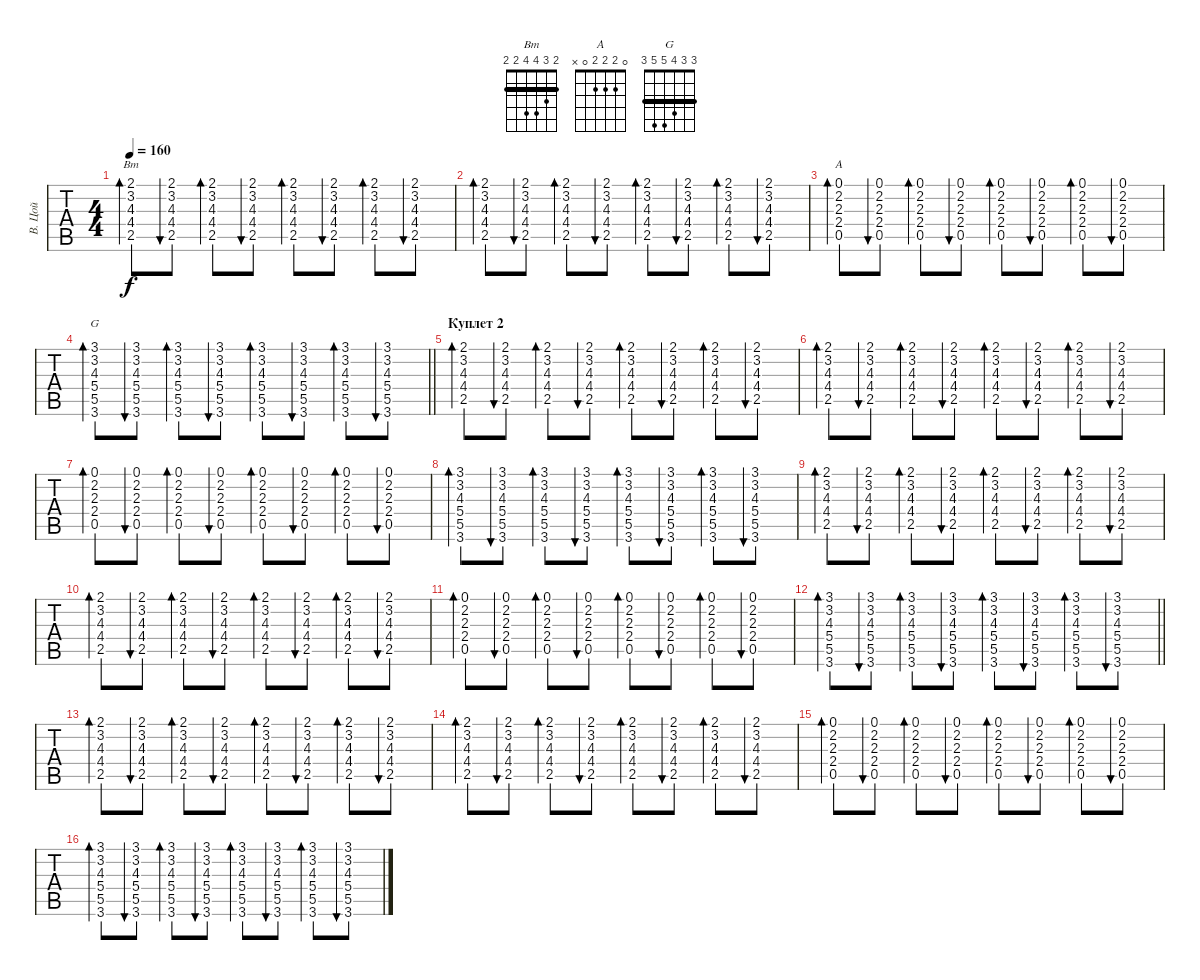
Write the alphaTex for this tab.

\track ("В. Цой" "В. Цой") {instrument acousticguitarsteel}
\staff {tabs}
\tuning (E4 B3 G3 D3 A2 E2) {hide}
\chord ("Bm" 2 3 4 4 2 2) {barre 2}
\chord ("A" 0 2 2 2 0 x)
\chord ("G" 3 3 4 5 5 3) {barre 3}
\ts (4 4)
\tempo 160
\clef g2
\ks c
(2.1 3.2 4.3 4.4 2.5).8{bd 30 ch "Bm" dy f} (2.1 3.2 4.3 4.4 2.5).8{bu 30} (2.1 3.2 4.3 4.4 2.5).8{bd 30} (2.1 3.2 4.3 4.4 2.5).8{bu 30} (2.1 3.2 4.3 4.4 2.5).8{bd 30} (2.1 3.2 4.3 4.4 2.5).8{bu 30} (2.1 3.2 4.3 4.4 2.5).8{bd 30} (2.1 3.2 4.3 4.4 2.5).8{bu 30} |
(2.1 3.2 4.3 4.4 2.5).8{bd 30} (2.1 3.2 4.3 4.4 2.5).8{bu 30} (2.1 3.2 4.3 4.4 2.5).8{bd 30} (2.1 3.2 4.3 4.4 2.5).8{bu 30} (2.1 3.2 4.3 4.4 2.5).8{bd 30} (2.1 3.2 4.3 4.4 2.5).8{bu 30} (2.1 3.2 4.3 4.4 2.5).8{bd 30} (2.1 3.2 4.3 4.4 2.5).8{bu 30} |
(0.1 2.2 2.3 2.4 0.5).8{bd 30 ch "A"} (0.1 2.2 2.3 2.4 0.5).8{bu 30} (0.1 2.2 2.3 2.4 0.5).8{bd 30} (0.1 2.2 2.3 2.4 0.5).8{bu 30} (0.1 2.2 2.3 2.4 0.5).8{bd 30} (0.1 2.2 2.3 2.4 0.5).8{bu 30} (0.1 2.2 2.3 2.4 0.5).8{bd 30} (0.1 2.2 2.3 2.4 0.5).8{bu 30} |
\barLineRight lightlight
(3.1 3.2 4.3 5.4 5.5 3.6).8{bd 30 ch "G"} (3.1 3.2 4.3 5.4 5.5 3.6).8{bu 30} (3.1 3.2 4.3 5.4 5.5 3.6).8{bd 30} (3.1 3.2 4.3 5.4 5.5 3.6).8{bu 30} (3.1 3.2 4.3 5.4 5.5 3.6).8{bd 30} (3.1 3.2 4.3 5.4 5.5 3.6).8{bu 30} (3.1 3.2 4.3 5.4 5.5 3.6).8{bd 30} (3.1 3.2 4.3 5.4 5.5 3.6).8{bu 30} |
\section ("" "Куплет 2")
(2.1 3.2 4.3 4.4 2.5).8{bd 30} (2.1 3.2 4.3 4.4 2.5).8{bu 30} (2.1 3.2 4.3 4.4 2.5).8{bd 30} (2.1 3.2 4.3 4.4 2.5).8{bu 30} (2.1 3.2 4.3 4.4 2.5).8{bd 30} (2.1 3.2 4.3 4.4 2.5).8{bu 30} (2.1 3.2 4.3 4.4 2.5).8{bd 30} (2.1 3.2 4.3 4.4 2.5).8{bu 30} |
(2.1 3.2 4.3 4.4 2.5).8{bd 30} (2.1 3.2 4.3 4.4 2.5).8{bu 30} (2.1 3.2 4.3 4.4 2.5).8{bd 30} (2.1 3.2 4.3 4.4 2.5).8{bu 30} (2.1 3.2 4.3 4.4 2.5).8{bd 30} (2.1 3.2 4.3 4.4 2.5).8{bu 30} (2.1 3.2 4.3 4.4 2.5).8{bd 30} (2.1 3.2 4.3 4.4 2.5).8{bu 30} |
(0.1 2.2 2.3 2.4 0.5).8{bd 30} (0.1 2.2 2.3 2.4 0.5).8{bu 30} (0.1 2.2 2.3 2.4 0.5).8{bd 30} (0.1 2.2 2.3 2.4 0.5).8{bu 30} (0.1 2.2 2.3 2.4 0.5).8{bd 30} (0.1 2.2 2.3 2.4 0.5).8{bu 30} (0.1 2.2 2.3 2.4 0.5).8{bd 30} (0.1 2.2 2.3 2.4 0.5).8{bu 30} |
(3.1 3.2 4.3 5.4 5.5 3.6).8{bd 30} (3.1 3.2 4.3 5.4 5.5 3.6).8{bu 30} (3.1 3.2 4.3 5.4 5.5 3.6).8{bd 30} (3.1 3.2 4.3 5.4 5.5 3.6).8{bu 30} (3.1 3.2 4.3 5.4 5.5 3.6).8{bd 30} (3.1 3.2 4.3 5.4 5.5 3.6).8{bu 30} (3.1 3.2 4.3 5.4 5.5 3.6).8{bd 30} (3.1 3.2 4.3 5.4 5.5 3.6).8{bu 30} |
(2.1 3.2 4.3 4.4 2.5).8{bd 30} (2.1 3.2 4.3 4.4 2.5).8{bu 30} (2.1 3.2 4.3 4.4 2.5).8{bd 30} (2.1 3.2 4.3 4.4 2.5).8{bu 30} (2.1 3.2 4.3 4.4 2.5).8{bd 30} (2.1 3.2 4.3 4.4 2.5).8{bu 30} (2.1 3.2 4.3 4.4 2.5).8{bd 30} (2.1 3.2 4.3 4.4 2.5).8{bu 30} |
(2.1 3.2 4.3 4.4 2.5).8{bd 30} (2.1 3.2 4.3 4.4 2.5).8{bu 30} (2.1 3.2 4.3 4.4 2.5).8{bd 30} (2.1 3.2 4.3 4.4 2.5).8{bu 30} (2.1 3.2 4.3 4.4 2.5).8{bd 30} (2.1 3.2 4.3 4.4 2.5).8{bu 30} (2.1 3.2 4.3 4.4 2.5).8{bd 30} (2.1 3.2 4.3 4.4 2.5).8{bu 30} |
(0.1 2.2 2.3 2.4 0.5).8{bd 30} (0.1 2.2 2.3 2.4 0.5).8{bu 30} (0.1 2.2 2.3 2.4 0.5).8{bd 30} (0.1 2.2 2.3 2.4 0.5).8{bu 30} (0.1 2.2 2.3 2.4 0.5).8{bd 30} (0.1 2.2 2.3 2.4 0.5).8{bu 30} (0.1 2.2 2.3 2.4 0.5).8{bd 30} (0.1 2.2 2.3 2.4 0.5).8{bu 30} |
\barLineRight lightlight
(3.1 3.2 4.3 5.4 5.5 3.6).8{bd 30} (3.1 3.2 4.3 5.4 5.5 3.6).8{bu 30} (3.1 3.2 4.3 5.4 5.5 3.6).8{bd 30} (3.1 3.2 4.3 5.4 5.5 3.6).8{bu 30} (3.1 3.2 4.3 5.4 5.5 3.6).8{bd 30} (3.1 3.2 4.3 5.4 5.5 3.6).8{bu 30} (3.1 3.2 4.3 5.4 5.5 3.6).8{bd 30} (3.1 3.2 4.3 5.4 5.5 3.6).8{bu 30} |
(2.1 3.2 4.3 4.4 2.5).8{bd 30} (2.1 3.2 4.3 4.4 2.5).8{bu 30} (2.1 3.2 4.3 4.4 2.5).8{bd 30} (2.1 3.2 4.3 4.4 2.5).8{bu 30} (2.1 3.2 4.3 4.4 2.5).8{bd 30} (2.1 3.2 4.3 4.4 2.5).8{bu 30} (2.1 3.2 4.3 4.4 2.5).8{bd 30} (2.1 3.2 4.3 4.4 2.5).8{bu 30} |
(2.1 3.2 4.3 4.4 2.5).8{bd 30} (2.1 3.2 4.3 4.4 2.5).8{bu 30} (2.1 3.2 4.3 4.4 2.5).8{bd 30} (2.1 3.2 4.3 4.4 2.5).8{bu 30} (2.1 3.2 4.3 4.4 2.5).8{bd 30} (2.1 3.2 4.3 4.4 2.5).8{bu 30} (2.1 3.2 4.3 4.4 2.5).8{bd 30} (2.1 3.2 4.3 4.4 2.5).8{bu 30} |
(0.1 2.2 2.3 2.4 0.5).8{bd 30} (0.1 2.2 2.3 2.4 0.5).8{bu 30} (0.1 2.2 2.3 2.4 0.5).8{bd 30} (0.1 2.2 2.3 2.4 0.5).8{bu 30} (0.1 2.2 2.3 2.4 0.5).8{bd 30} (0.1 2.2 2.3 2.4 0.5).8{bu 30} (0.1 2.2 2.3 2.4 0.5).8{bd 30} (0.1 2.2 2.3 2.4 0.5).8{bu 30} |
(3.1 3.2 4.3 5.4 5.5 3.6).8{bd 30} (3.1 3.2 4.3 5.4 5.5 3.6).8{bu 30} (3.1 3.2 4.3 5.4 5.5 3.6).8{bd 30} (3.1 3.2 4.3 5.4 5.5 3.6).8{bu 30} (3.1 3.2 4.3 5.4 5.5 3.6).8{bd 30} (3.1 3.2 4.3 5.4 5.5 3.6).8{bu 30} (3.1 3.2 4.3 5.4 5.5 3.6).8{bd 30} (3.1 3.2 4.3 5.4 5.5 3.6).8{bu 30}
